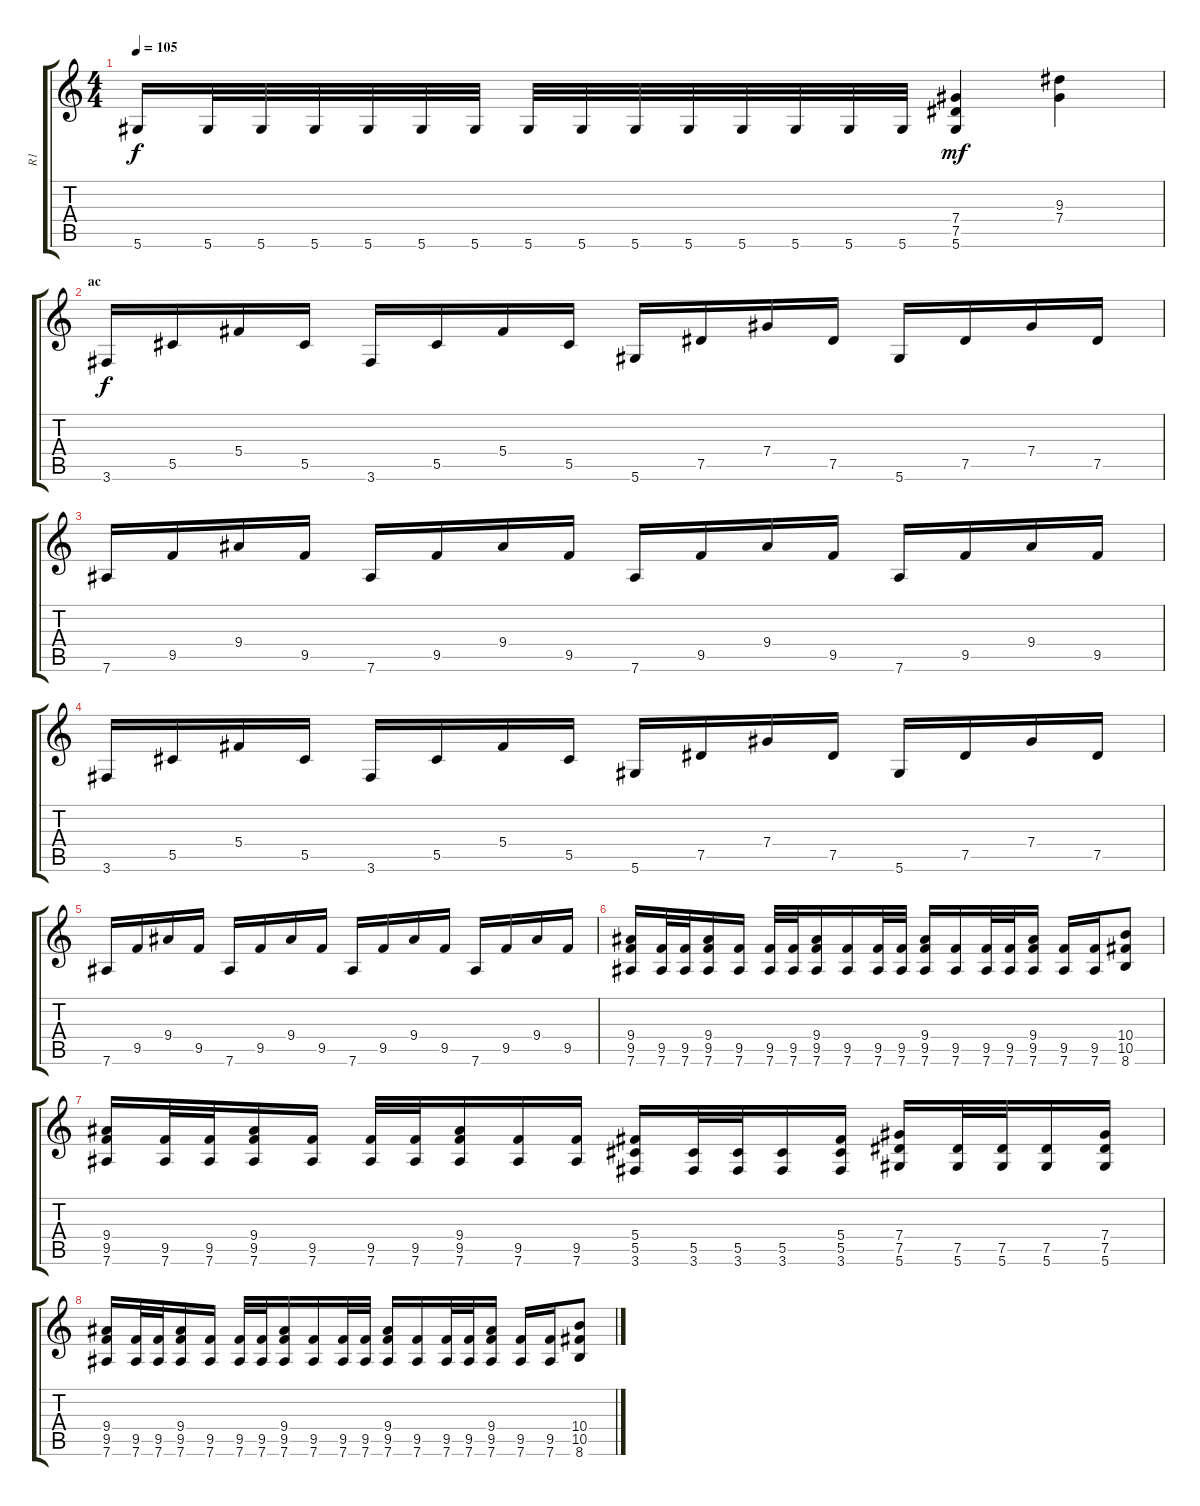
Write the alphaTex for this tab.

\track ("R1" "R1") {instrument distortionguitar}
\staff {score tabs}
\tuning (Eb4 Bb3 Gb3 Db3 Ab2 Eb2) {hide}
\ts (4 4)
\tempo 105
\clef g2
\ks c
5.6.16{dy f} 5.6.32 5.6.32 5.6.32 5.6.32 5.6.32 5.6.32 5.6.32 5.6.32 5.6.32 5.6.32 5.6.32 5.6.32 5.6.32 5.6.32 (7.4 7.5 5.6).4{dy mf} (9.3 7.4).4 |
\section ("" "ac")
3.6.16{dy f balance 8 instrument acousticguitarsteel} 5.5.16 5.4.16 5.5.16 3.6.16 5.5.16 5.4.16 5.5.16 5.6.16 7.5.16 7.4.16 7.5.16 5.6.16 7.5.16 7.4.16 7.5.16 |
7.6.16 9.5.16 9.4.16 9.5.16 7.6.16 9.5.16 9.4.16 9.5.16 7.6.16 9.5.16 9.4.16 9.5.16 7.6.16 9.5.16 9.4.16 9.5.16 |
3.6.16 5.5.16 5.4.16 5.5.16 3.6.16 5.5.16 5.4.16 5.5.16 5.6.16 7.5.16 7.4.16 7.5.16 5.6.16 7.5.16 7.4.16 7.5.16 |
7.6.16 9.5.16 9.4.16 9.5.16 7.6.16 9.5.16 9.4.16 9.5.16 7.6.16 9.5.16 9.4.16 9.5.16 7.6.16 9.5.16 9.4.16 9.5.16 |
\section ("" "")
(9.4 9.5 7.6).16{balance 3 instrument distortionguitar} (9.5 7.6).32 (9.5 7.6).32 (9.4 9.5 7.6).16 (9.5 7.6).16 (9.5 7.6).32 (9.5 7.6).32 (9.4 9.5 7.6).16 (9.5 7.6).16 (9.5 7.6).32 (9.5 7.6).32 (9.4 9.5 7.6).16 (9.5 7.6).16 (9.5 7.6).32 (9.5 7.6).32 (9.4 9.5 7.6).16 (9.5 7.6).16 (9.5 7.6).16 (10.4 10.5 8.6).8 |
(9.4 9.5 7.6).16 (9.5 7.6).32 (9.5 7.6).32 (9.4 9.5 7.6).16 (9.5 7.6).16 (9.5 7.6).32 (9.5 7.6).32 (9.4 9.5 7.6).16 (9.5 7.6).16 (9.5 7.6).16 (5.4 5.5 3.6).16 (5.5 3.6).32 (5.5 3.6).32 (5.5 3.6).16 (5.4 5.5 3.6).16 (7.4 7.5 5.6).16 (7.5 5.6).32 (7.5 5.6).32 (7.5 5.6).16 (7.4 7.5 5.6).16 |
(9.4 9.5 7.6).16 (9.5 7.6).32 (9.5 7.6).32 (9.4 9.5 7.6).16 (9.5 7.6).16 (9.5 7.6).32 (9.5 7.6).32 (9.4 9.5 7.6).16 (9.5 7.6).16 (9.5 7.6).32 (9.5 7.6).32 (9.4 9.5 7.6).16 (9.5 7.6).16 (9.5 7.6).32 (9.5 7.6).32 (9.4 9.5 7.6).16 (9.5 7.6).16 (9.5 7.6).16 (10.4 10.5 8.6).8
